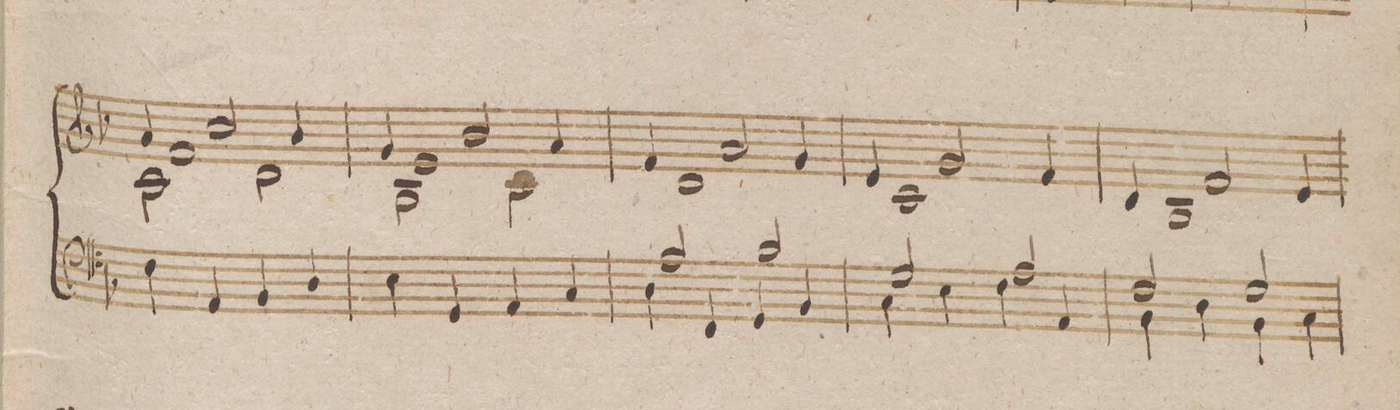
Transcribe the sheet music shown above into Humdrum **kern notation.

**kern
*I"Organo.
*clefF4
*k[b-]
*met(c|)
*M2/2
4F\
4AA/
4BB-/
4D/
=57
4E\
4GG/
4AA/
4C/
=58
*^
2A/	4D\
.	4FF\
2B-/	4GG\
.	4BB-\
=59	=59
2G/	4C\
.	4E\
2A/	4F\
.	4AA\
=60	=60
2F/	4BB-\
.	4D\
2G/	4BB-\
.	4C\
*v	*v
=61
*-
